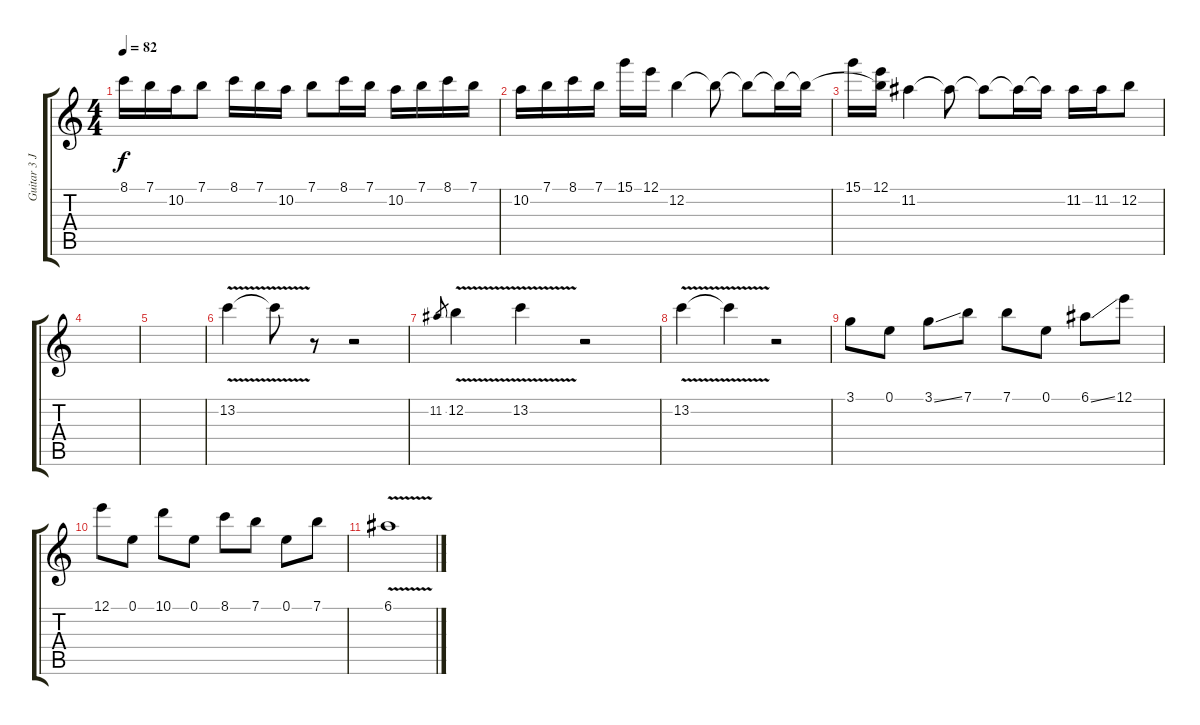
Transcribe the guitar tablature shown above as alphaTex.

\track ("Guitar 3 Jonny" "Guitar 3 J") {instrument distortionguitar}
\staff {score tabs}
\tuning (E4 B3 G3 D3 A2 E2) {hide}
\ts (4 4)
\tempo 82
\clef g2
\ks c
8.1.16{dy f} 7.1.16 10.2.16 7.1.8 8.1.16 7.1.16 10.2.16 7.1.8 8.1.16 7.1.16 10.2.16 7.1.16 8.1.16 7.1.16 |
10.2.16 7.1.16 8.1.16 7.1.16 15.1.16 12.1.16 12.2.4 12.2{t}.8 12.2{t}.8 12.2{t}.16 12.2{t}.16 |
15.1.16 (12.1 12.2{t}).16 11.2.4 11.2{t}.8 11.2{t}.8 11.2{t}.16 11.2{t}.16 11.2.16 11.2.16 12.2.8 |
|
|
13.2{v}.4{balance 11} 13.2{t}.8 r.8 r.2 |
11.2.8{gr} 12.2{v}.4 13.2{v}.4 r.2 |
13.2{v}.4 13.2{t}.4 r.2 |
3.1.8 0.1.8 3.1{ss}.8 7.1.8 7.1.8 0.1.8 6.1{ss}.8 12.1.8 |
12.1.8 0.1.8 10.1.8 0.1.8 8.1.8 7.1.8 0.1.8 7.1.8 |
6.1{v}.1
